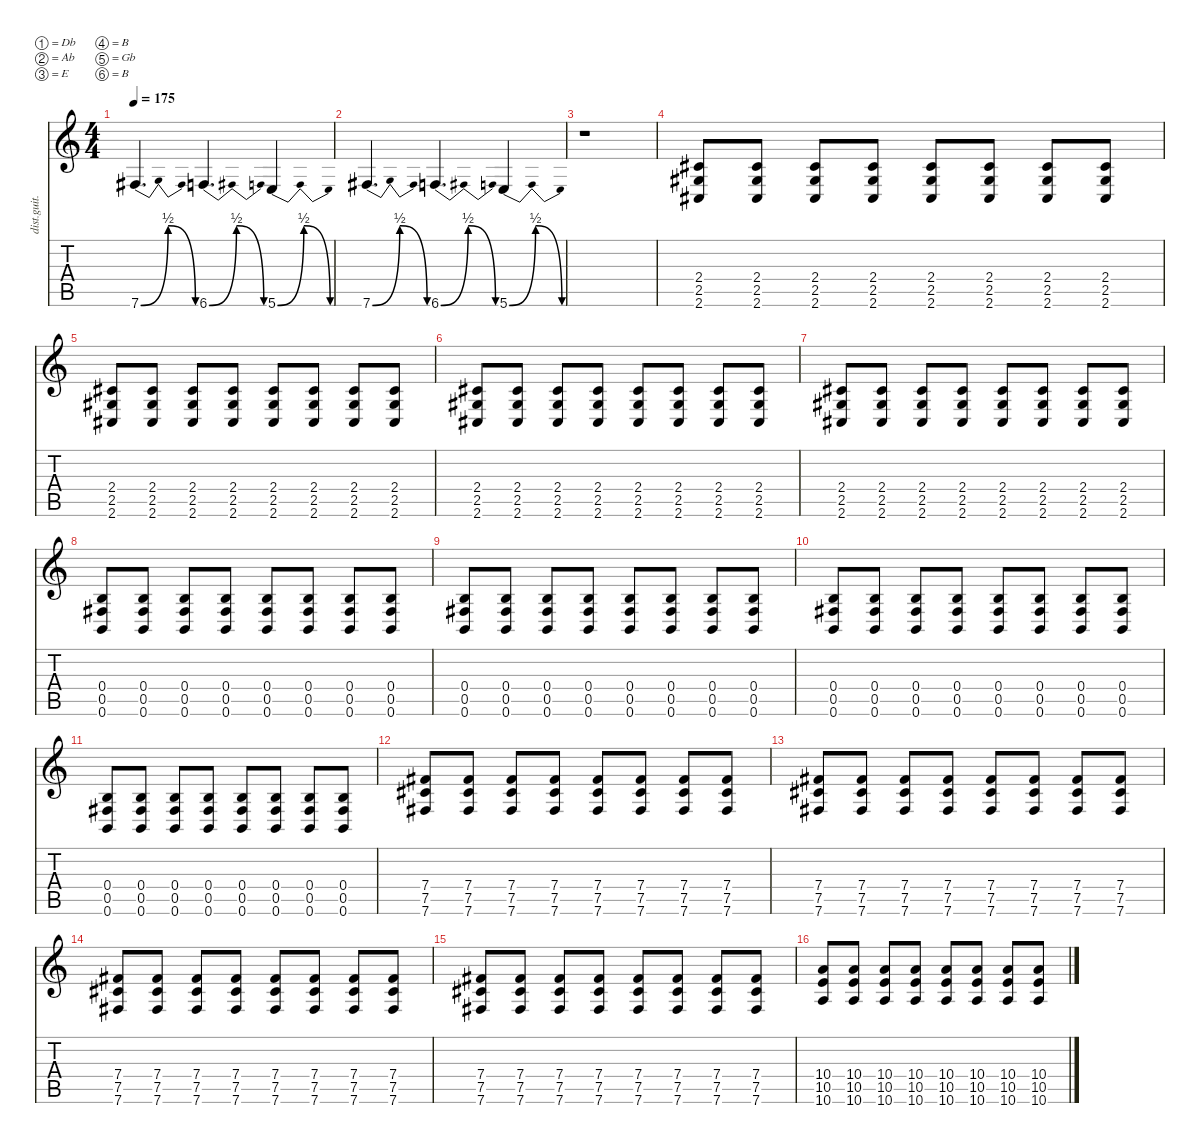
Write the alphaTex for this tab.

\defaultSystemsLayout 4
\hideDynamics
\bracketExtendMode nobrackets
\track ("riff" "dist.guit.") {instrument distortionguitar}
\staff {score tabs}
\tuning (Db4 Ab3 E3 B2 Gb2 B1)
\ts (4 4)
\tempo 175
\clef g2
\ks c
7.6{be (bendrelease 0 0 10.2 2 20.4 2 30 0) acc #}.4{d dy mf beam Up} 6.6{be (bendrelease 0 0 10.2 2 20.4 2 30 0)}.4{d beam Up} 5.6{be (bendrelease 0 0 10.2 2 20.4 2 30 0)}.4{beam Up} |
7.6{be (bendrelease 0 0 10.2 2 20.4 2 30 0) acc #}.4{d beam Up} 6.6{be (bendrelease 0 0 10.2 2 20.4 2 30 0)}.4{d beam Up} 5.6{be (bendrelease 0 0 10.2 2 20.4 2 30 0)}.4{beam Up} |
r.1{beam Down} |
(2.6{acc #} 2.5{acc #} 2.4{acc #}).8{beam Up} (2.6{acc #} 2.5{acc #} 2.4{acc #}).8{beam Up} (2.6{acc #} 2.5{acc #} 2.4{acc #}).8{beam Up} (2.6{acc #} 2.5{acc #} 2.4{acc #}).8{beam Up} (2.6{acc #} 2.5{acc #} 2.4{acc #}).8{beam Up} (2.6{acc #} 2.5{acc #} 2.4{acc #}).8{beam Up} (2.6{acc #} 2.5{acc #} 2.4{acc #}).8{beam Up} (2.6{acc #} 2.5{acc #} 2.4{acc #}).8{beam Up} |
(2.6{acc #} 2.5{acc #} 2.4{acc #}).8{beam Up} (2.6{acc #} 2.5{acc #} 2.4{acc #}).8{beam Up} (2.6{acc #} 2.5{acc #} 2.4{acc #}).8{beam Up} (2.6{acc #} 2.5{acc #} 2.4{acc #}).8{beam Up} (2.6{acc #} 2.5{acc #} 2.4{acc #}).8{beam Up} (2.6{acc #} 2.5{acc #} 2.4{acc #}).8{beam Up} (2.6{acc #} 2.5{acc #} 2.4{acc #}).8{beam Up} (2.6{acc #} 2.5{acc #} 2.4{acc #}).8{beam Up} |
(2.6{acc #} 2.5{acc #} 2.4{acc #}).8{beam Up} (2.6{acc #} 2.5{acc #} 2.4{acc #}).8{beam Up} (2.6{acc #} 2.5{acc #} 2.4{acc #}).8{beam Up} (2.6{acc #} 2.5{acc #} 2.4{acc #}).8{beam Up} (2.6{acc #} 2.5{acc #} 2.4{acc #}).8{beam Up} (2.6{acc #} 2.5{acc #} 2.4{acc #}).8{beam Up} (2.6{acc #} 2.5{acc #} 2.4{acc #}).8{beam Up} (2.6{acc #} 2.5{acc #} 2.4{acc #}).8{beam Up} |
(2.6{acc #} 2.5{acc #} 2.4{acc #}).8{beam Up} (2.6{acc #} 2.5{acc #} 2.4{acc #}).8{beam Up} (2.6{acc #} 2.5{acc #} 2.4{acc #}).8{beam Up} (2.6{acc #} 2.5{acc #} 2.4{acc #}).8{beam Up} (2.6{acc #} 2.5{acc #} 2.4{acc #}).8{beam Up} (2.6{acc #} 2.5{acc #} 2.4{acc #}).8{beam Up} (2.6{acc #} 2.5{acc #} 2.4{acc #}).8{beam Up} (2.6{acc #} 2.5{acc #} 2.4{acc #}).8{beam Up} |
(0.6 0.5{acc #} 0.4).8{beam Up} (0.6 0.5{acc #} 0.4).8{beam Up} (0.6 0.5{acc #} 0.4).8{beam Up} (0.6 0.5{acc #} 0.4).8{beam Up} (0.6 0.5{acc #} 0.4).8{beam Up} (0.6 0.5{acc #} 0.4).8{beam Up} (0.6 0.5{acc #} 0.4).8{beam Up} (0.6 0.5{acc #} 0.4).8{beam Up} |
(0.6 0.5{acc #} 0.4).8{beam Up} (0.6 0.5{acc #} 0.4).8{beam Up} (0.6 0.5{acc #} 0.4).8{beam Up} (0.6 0.5{acc #} 0.4).8{beam Up} (0.6 0.5{acc #} 0.4).8{beam Up} (0.6 0.5{acc #} 0.4).8{beam Up} (0.6 0.5{acc #} 0.4).8{beam Up} (0.6 0.5{acc #} 0.4).8{beam Up} |
(0.6 0.5{acc #} 0.4).8{beam Up} (0.6 0.5{acc #} 0.4).8{beam Up} (0.6 0.5{acc #} 0.4).8{beam Up} (0.6 0.5{acc #} 0.4).8{beam Up} (0.6 0.5{acc #} 0.4).8{beam Up} (0.6 0.5{acc #} 0.4).8{beam Up} (0.6 0.5{acc #} 0.4).8{beam Up} (0.6 0.5{acc #} 0.4).8{beam Up} |
(0.6 0.5{acc #} 0.4).8{beam Up} (0.6 0.5{acc #} 0.4).8{beam Up} (0.6 0.5{acc #} 0.4).8{beam Up} (0.6 0.5{acc #} 0.4).8{beam Up} (0.6 0.5{acc #} 0.4).8{beam Up} (0.6 0.5{acc #} 0.4).8{beam Up} (0.6 0.5{acc #} 0.4).8{beam Up} (0.6 0.5{acc #} 0.4).8{beam Up} |
(7.6{acc #} 7.5{acc #} 7.4{acc #}).8{beam Up} (7.6{acc #} 7.5{acc #} 7.4{acc #}).8{beam Up} (7.6{acc #} 7.5{acc #} 7.4{acc #}).8{beam Up} (7.6{acc #} 7.5{acc #} 7.4{acc #}).8{beam Up} (7.6{acc #} 7.5{acc #} 7.4{acc #}).8{beam Up} (7.6{acc #} 7.5{acc #} 7.4{acc #}).8{beam Up} (7.6{acc #} 7.5{acc #} 7.4{acc #}).8{beam Up} (7.6{acc #} 7.5{acc #} 7.4{acc #}).8{beam Up} |
(7.6{acc #} 7.5{acc #} 7.4{acc #}).8{beam Up} (7.6{acc #} 7.5{acc #} 7.4{acc #}).8{beam Up} (7.6{acc #} 7.5{acc #} 7.4{acc #}).8{beam Up} (7.6{acc #} 7.5{acc #} 7.4{acc #}).8{beam Up} (7.6{acc #} 7.5{acc #} 7.4{acc #}).8{beam Up} (7.6{acc #} 7.5{acc #} 7.4{acc #}).8{beam Up} (7.6{acc #} 7.5{acc #} 7.4{acc #}).8{beam Up} (7.6{acc #} 7.5{acc #} 7.4{acc #}).8{beam Up} |
(7.6{acc #} 7.5{acc #} 7.4{acc #}).8{beam Up} (7.6{acc #} 7.5{acc #} 7.4{acc #}).8{beam Up} (7.6{acc #} 7.5{acc #} 7.4{acc #}).8{beam Up} (7.6{acc #} 7.5{acc #} 7.4{acc #}).8{beam Up} (7.6{acc #} 7.5{acc #} 7.4{acc #}).8{beam Up} (7.6{acc #} 7.5{acc #} 7.4{acc #}).8{beam Up} (7.6{acc #} 7.5{acc #} 7.4{acc #}).8{beam Up} (7.6{acc #} 7.5{acc #} 7.4{acc #}).8{beam Up} |
(7.6{acc #} 7.5{acc #} 7.4{acc #}).8{beam Up} (7.6{acc #} 7.5{acc #} 7.4{acc #}).8{beam Up} (7.6{acc #} 7.5{acc #} 7.4{acc #}).8{beam Up} (7.6{acc #} 7.5{acc #} 7.4{acc #}).8{beam Up} (7.6{acc #} 7.5{acc #} 7.4{acc #}).8{beam Up} (7.6{acc #} 7.5{acc #} 7.4{acc #}).8{beam Up} (7.6{acc #} 7.5{acc #} 7.4{acc #}).8{beam Up} (7.6{acc #} 7.5{acc #} 7.4{acc #}).8{beam Up} |
(10.6 10.5 10.4).8{beam Up} (10.6 10.5 10.4).8{beam Up} (10.6 10.5 10.4).8{beam Up} (10.6 10.5 10.4).8{beam Up} (10.6 10.5 10.4).8{beam Up} (10.6 10.5 10.4).8{beam Up} (10.6 10.5 10.4).8{beam Up} (10.6 10.5 10.4).8{beam Up}
